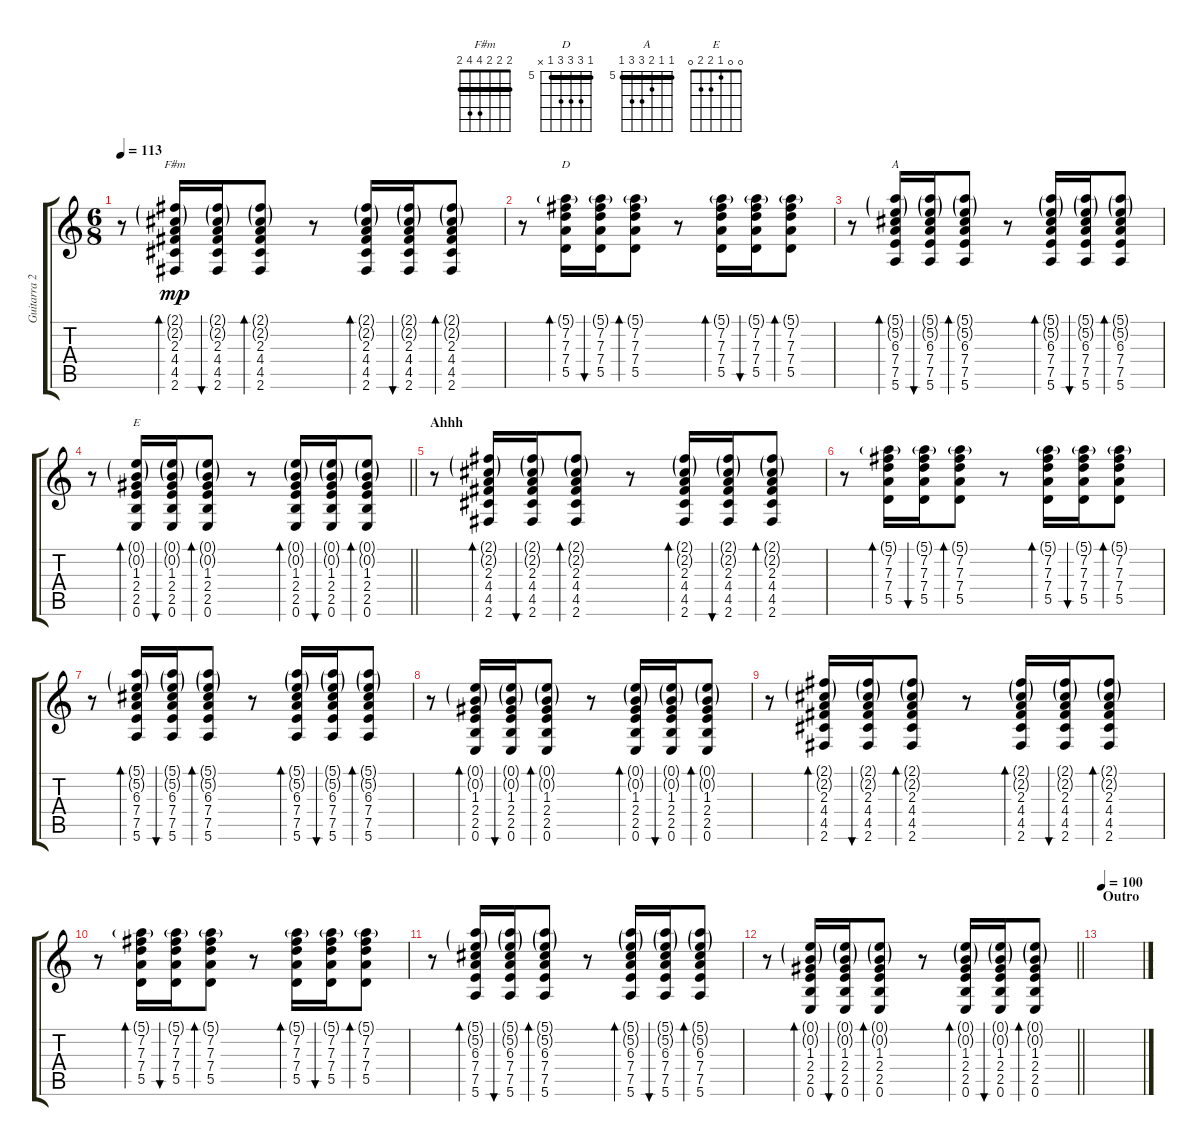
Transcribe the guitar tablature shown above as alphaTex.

\track ("Guitarra 2" "Guitarra 2") {instrument acousticguitarsteel}
\staff {score tabs}
\tuning (E4 B3 G3 D3 A2 E2) {hide}
\chord ("F#m" 2 2 2 4 4 2) {barre 2}
\chord ("D" 5 7 7 7 5 x) {firstfret 5 barre 5}
\chord ("A" 5 5 6 7 7 5) {firstfret 5 barre 5}
\chord ("E" 0 0 1 2 2 0)
\ts (6 8)
\tempo 113
\clef g2
\ks c
r.8{dy f} (2.1{g} 2.2{g} 2.3 4.4 4.5 2.6).16{bd 60 ch "F#m" dy mp} (2.1{g} 2.2{g} 2.3 4.4 4.5 2.6).16{bu 60} (2.1{g} 2.2{g} 2.3 4.4 4.5 2.6).8{bd 60} r.8 (2.1{g} 2.2{g} 2.3 4.4 4.5 2.6).16{bd 60} (2.1{g} 2.2{g} 2.3 4.4 4.5 2.6).16{bu 60} (2.1{g} 2.2{g} 2.3 4.4 4.5 2.6).8{bd 60} |
r.8 (5.1{g} 7.2 7.3 7.4 5.5).16{bd 60 ch "D"} (5.1{g} 7.2 7.3 7.4 5.5).16{bu 60} (5.1{g} 7.2 7.3 7.4 5.5).8{bd 60} r.8 (5.1{g} 7.2 7.3 7.4 5.5).16{bd 60} (5.1{g} 7.2 7.3 7.4 5.5).16{bu 60} (5.1{g} 7.2 7.3 7.4 5.5).8{bd 60} |
r.8 (5.1{g} 5.2{g} 6.3 7.4 7.5 5.6).16{bd 60 ch "A"} (5.1{g} 5.2{g} 6.3 7.4 7.5 5.6).16{bu 60} (5.1{g} 5.2{g} 6.3 7.4 7.5 5.6).8{bd 60} r.8 (5.1{g} 5.2{g} 6.3 7.4 7.5 5.6).16{bd 60} (5.1{g} 5.2{g} 6.3 7.4 7.5 5.6).16{bu 60} (5.1{g} 5.2{g} 6.3 7.4 7.5 5.6).8{bd 60} |
\barLineRight lightlight
r.8 (0.1{g} 0.2{g} 1.3 2.4 2.5 0.6).16{bd 60 ch "E"} (0.1{g} 0.2{g} 1.3 2.4 2.5 0.6).16{bu 60} (0.1{g} 0.2{g} 1.3 2.4 2.5 0.6).8{bd 60} r.8 (0.1{g} 0.2{g} 1.3 2.4 2.5 0.6).16{bd 60} (0.1{g} 0.2{g} 1.3 2.4 2.5 0.6).16{bu 60} (0.1{g} 0.2{g} 1.3 2.4 2.5 0.6).8{bd 60} |
\section ("" "Ahhh")
r.8 (2.1{g} 2.2{g} 2.3 4.4 4.5 2.6).16{bd 60} (2.1{g} 2.2{g} 2.3 4.4 4.5 2.6).16{bu 60} (2.1{g} 2.2{g} 2.3 4.4 4.5 2.6).8{bd 60} r.8 (2.1{g} 2.2{g} 2.3 4.4 4.5 2.6).16{bd 60} (2.1{g} 2.2{g} 2.3 4.4 4.5 2.6).16{bu 60} (2.1{g} 2.2{g} 2.3 4.4 4.5 2.6).8{bd 60} |
r.8 (5.1{g} 7.2 7.3 7.4 5.5).16{bd 60} (5.1{g} 7.2 7.3 7.4 5.5).16{bu 60} (5.1{g} 7.2 7.3 7.4 5.5).8{bd 60} r.8 (5.1{g} 7.2 7.3 7.4 5.5).16{bd 60} (5.1{g} 7.2 7.3 7.4 5.5).16{bu 60} (5.1{g} 7.2 7.3 7.4 5.5).8{bd 60} |
r.8 (5.1{g} 5.2{g} 6.3 7.4 7.5 5.6).16{bd 60} (5.1{g} 5.2{g} 6.3 7.4 7.5 5.6).16{bu 60} (5.1{g} 5.2{g} 6.3 7.4 7.5 5.6).8{bd 60} r.8 (5.1{g} 5.2{g} 6.3 7.4 7.5 5.6).16{bd 60} (5.1{g} 5.2{g} 6.3 7.4 7.5 5.6).16{bu 60} (5.1{g} 5.2{g} 6.3 7.4 7.5 5.6).8{bd 60} |
r.8 (0.1{g} 0.2{g} 1.3 2.4 2.5 0.6).16{bd 60} (0.1{g} 0.2{g} 1.3 2.4 2.5 0.6).16{bu 60} (0.1{g} 0.2{g} 1.3 2.4 2.5 0.6).8{bd 60} r.8 (0.1{g} 0.2{g} 1.3 2.4 2.5 0.6).16{bd 60} (0.1{g} 0.2{g} 1.3 2.4 2.5 0.6).16{bu 60} (0.1{g} 0.2{g} 1.3 2.4 2.5 0.6).8{bd 60} |
r.8 (2.1{g} 2.2{g} 2.3 4.4 4.5 2.6).16{bd 60} (2.1{g} 2.2{g} 2.3 4.4 4.5 2.6).16{bu 60} (2.1{g} 2.2{g} 2.3 4.4 4.5 2.6).8{bd 60} r.8 (2.1{g} 2.2{g} 2.3 4.4 4.5 2.6).16{bd 60} (2.1{g} 2.2{g} 2.3 4.4 4.5 2.6).16{bu 60} (2.1{g} 2.2{g} 2.3 4.4 4.5 2.6).8{bd 60} |
r.8 (5.1{g} 7.2 7.3 7.4 5.5).16{bd 60} (5.1{g} 7.2 7.3 7.4 5.5).16{bu 60} (5.1{g} 7.2 7.3 7.4 5.5).8{bd 60} r.8 (5.1{g} 7.2 7.3 7.4 5.5).16{bd 60} (5.1{g} 7.2 7.3 7.4 5.5).16{bu 60} (5.1{g} 7.2 7.3 7.4 5.5).8{bd 60} |
r.8 (5.1{g} 5.2{g} 6.3 7.4 7.5 5.6).16{bd 60} (5.1{g} 5.2{g} 6.3 7.4 7.5 5.6).16{bu 60} (5.1{g} 5.2{g} 6.3 7.4 7.5 5.6).8{bd 60} r.8 (5.1{g} 5.2{g} 6.3 7.4 7.5 5.6).16{bd 60} (5.1{g} 5.2{g} 6.3 7.4 7.5 5.6).16{bu 60} (5.1{g} 5.2{g} 6.3 7.4 7.5 5.6).8{bd 60} |
\barLineRight lightlight
r.8 (0.1{g} 0.2{g} 1.3 2.4 2.5 0.6).16{bd 60} (0.1{g} 0.2{g} 1.3 2.4 2.5 0.6).16{bu 60} (0.1{g} 0.2{g} 1.3 2.4 2.5 0.6).8{bd 60} r.8 (0.1{g} 0.2{g} 1.3 2.4 2.5 0.6).16{bd 60} (0.1{g} 0.2{g} 1.3 2.4 2.5 0.6).16{bu 60} (0.1{g} 0.2{g} 1.3 2.4 2.5 0.6).8{bd 60} |
\section ("" "Outro")
\tempo 100
